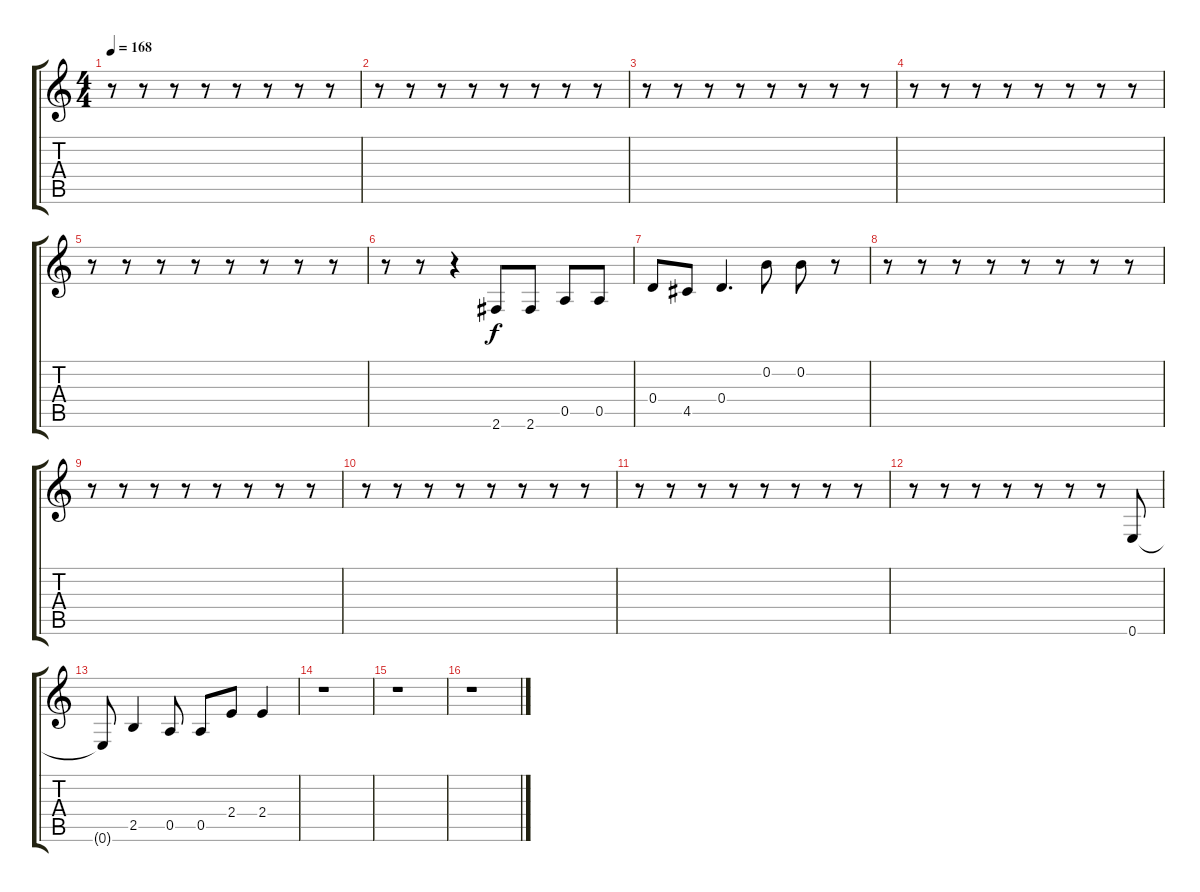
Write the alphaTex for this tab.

\track "" {instrument electricbassfinger}
\staff {score tabs}
\tuning (E4 B3 G3 D3 A2 E2) {hide}
\ts (4 4)
\tempo 168
\clef g2
\ks c
r.8{dy f} r.8 r.8 r.8 r.8 r.8 r.8 r.8 |
r.8 r.8 r.8 r.8 r.8 r.8 r.8 r.8 |
r.8 r.8 r.8 r.8 r.8 r.8 r.8 r.8 |
r.8 r.8 r.8 r.8 r.8 r.8 r.8 r.8 |
r.8 r.8 r.8 r.8 r.8 r.8 r.8 r.8 |
r.8 r.8 r.4 2.6.8 2.6.8 0.5.8 0.5.8 |
0.4.8 4.5.8 0.4.4{d} 0.2.8 0.2.8 r.8 |
r.8 r.8 r.8 r.8 r.8 r.8 r.8 r.8 |
r.8 r.8 r.8 r.8 r.8 r.8 r.8 r.8 |
r.8 r.8 r.8 r.8 r.8 r.8 r.8 r.8 |
r.8 r.8 r.8 r.8 r.8 r.8 r.8 r.8 |
r.8 r.8 r.8 r.8 r.8 r.8 r.8 0.6.8 |
0.6{t}.8 2.5.4 0.5.8 0.5.8 2.4.8 2.4.4 |
r.1 |
r.1 |
r.1
